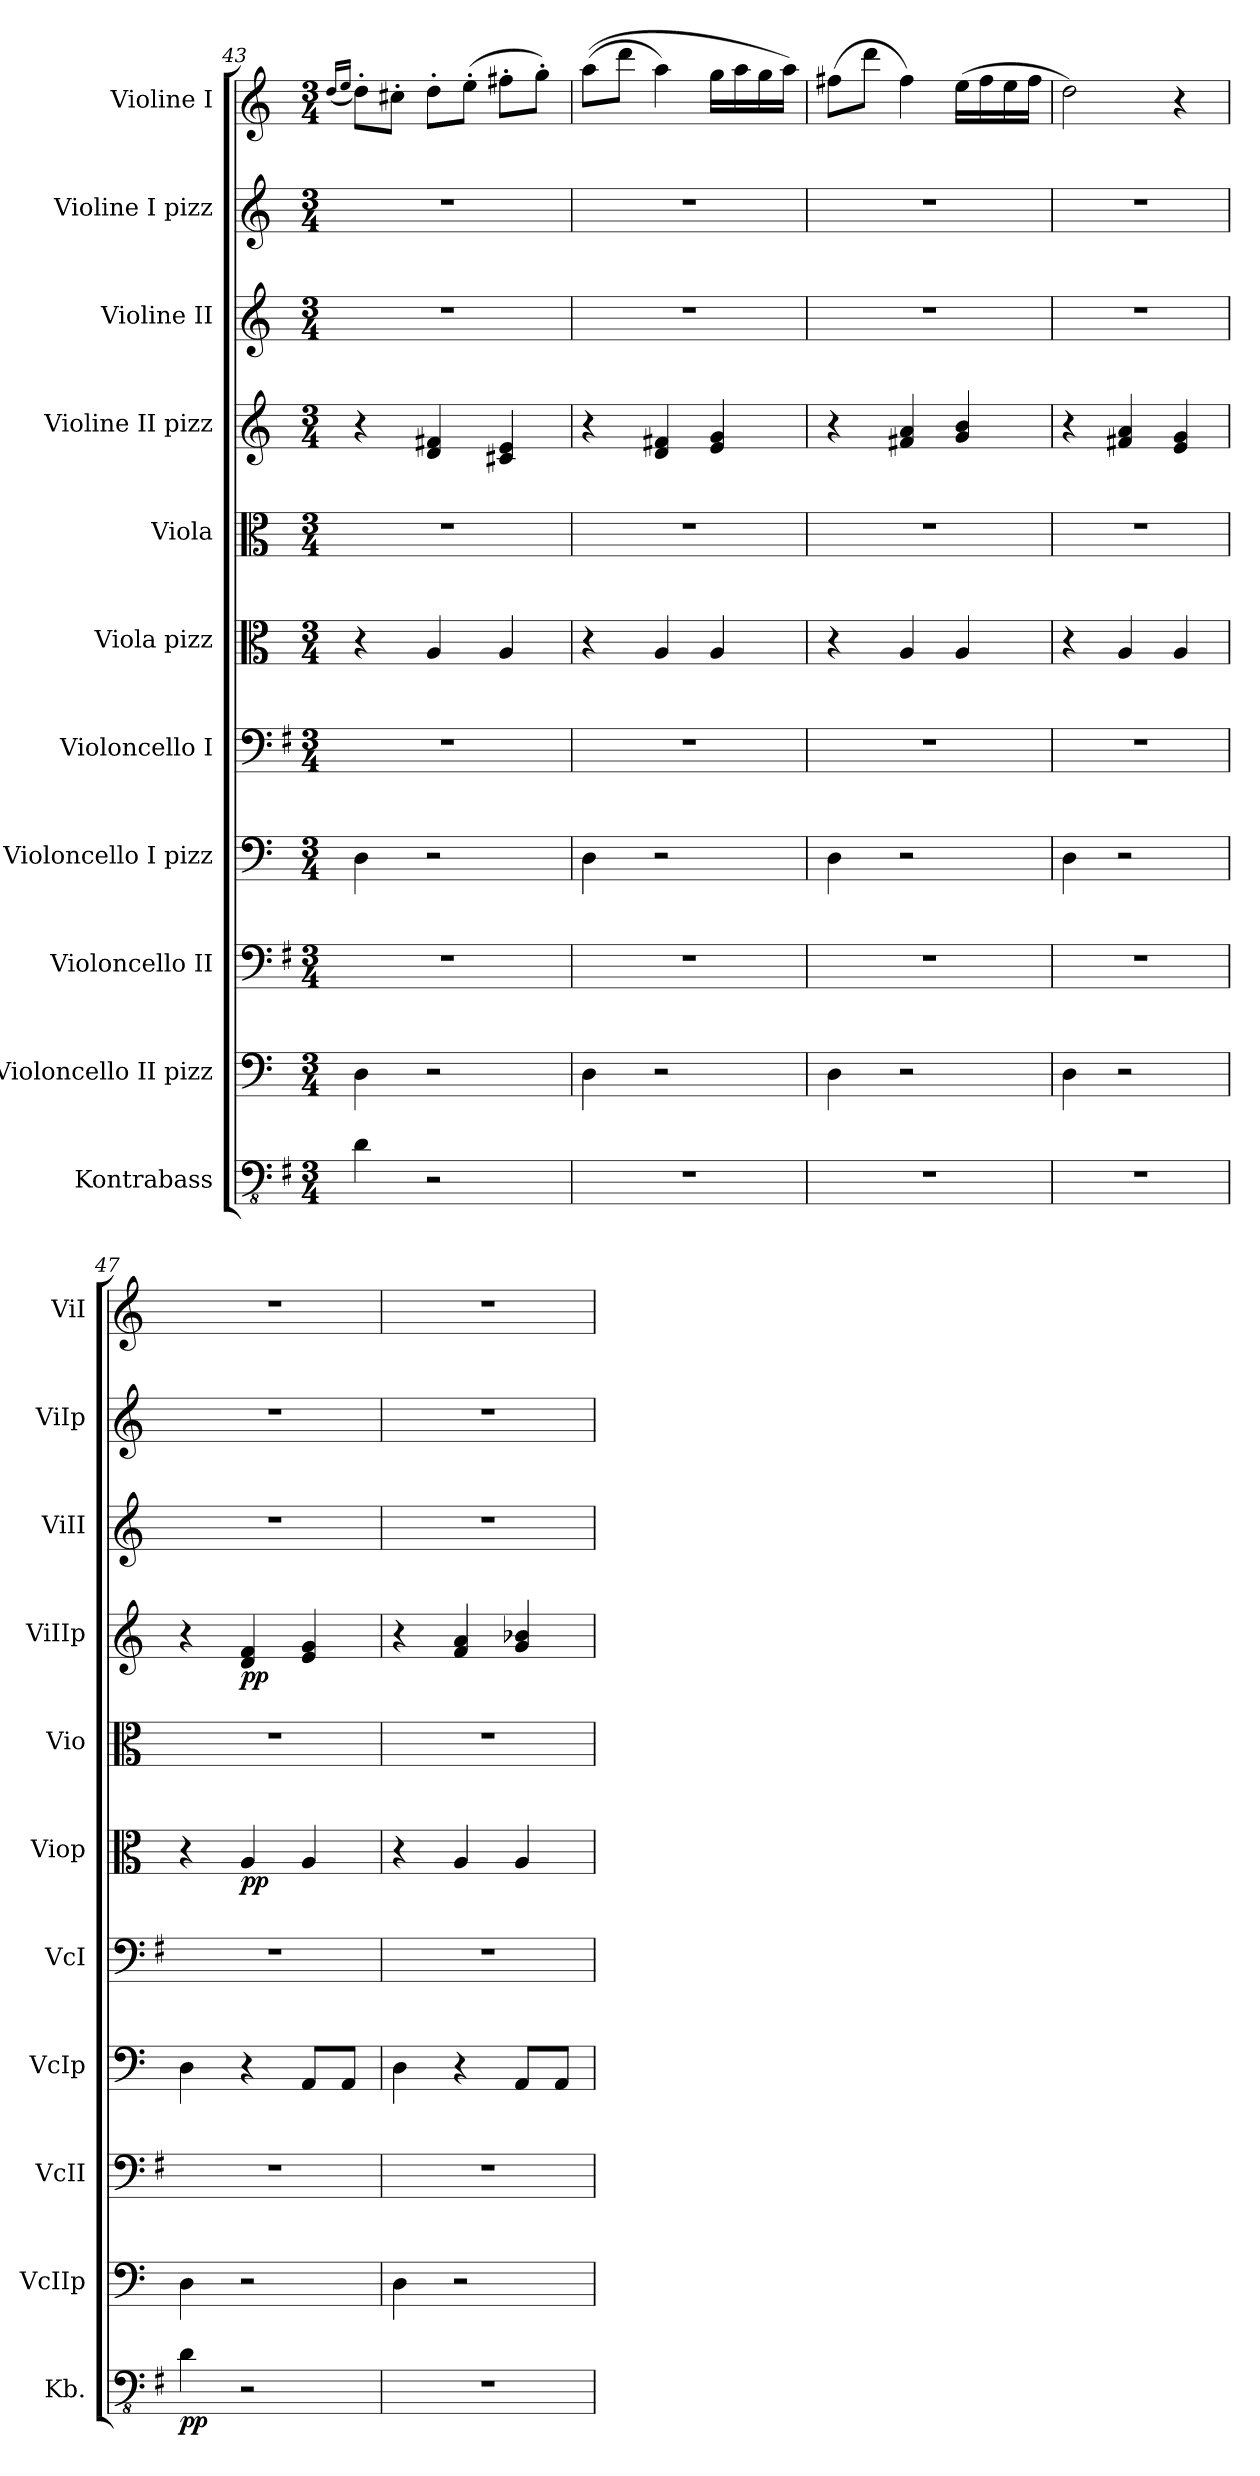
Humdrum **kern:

**kern	**dynam	**kern	**kern	**kern	**kern	**kern	**dynam	**kern	**kern	**dynam	**kern	**kern	**kern
*part11	*part11	*part10	*part9	*part8	*part7	*part6	*part6	*part5	*part4	*part4	*part3	*part2	*part1
*staff11	*staff11	*staff10	*staff9	*staff8	*staff7	*staff6	*staff6	*staff5	*staff4	*staff4	*staff3	*staff2	*staff1
*I"Kontrabass	*	*I"Violoncello II pizz	*I"Violoncello II	*I"Violoncello I pizz	*I"Violoncello I	*I"Viola pizz	*	*I"Viola	*I"Violine II  pizz	*	*I"Violine II	*I"Violine I pizz	*I"Violine I
*I'Kb.	*	*I'VcIIp	*I'VcII	*I'VcIp	*I'VcI	*I'Viop	*	*I'Vio	*I'ViIIp	*	*I'ViII	*I'ViIp	*I'ViI
*clefFv4	*	*clefF4	*clefF4	*clefF4	*clefF4	*clefC3	*	*clefC3	*clefG2	*	*clefG2	*clefG2	*clefG2
*ITrd7c12	*	*	*	*	*	*	*	*	*	*	*	*	*
*k[f#]	*	*k[]	*k[f#]	*k[]	*k[f#]	*k[]	*	*k[]	*k[]	*	*k[]	*k[]	*k[]
*M3/4	*	*M3/4	*M3/4	*M3/4	*M3/4	*M3/4	*	*M3/4	*M3/4	*	*M3/4	*M3/4	*M3/4
=43	=43	=43	=43	=43	=43	=43	=43	=43	=43	=43	=43	=43	=43
.	.	.	.	.	.	.	.	.	.	.	.	.	(16qdd/LL
.	.	.	.	.	.	.	.	.	.	.	.	.	16qee/JJ
4DD\	.	4D\	2.r	4D\	2.r	4r	.	2.r	4r	.	2.r	2.r	8dd'\L)
.	.	.	.	.	.	.	.	.	.	.	.	.	8cc#X'\J
2r	.	2r	.	2r	.	4A/	.	.	4d/ 4f#X/	.	.	.	8dd'\L
.	.	.	.	.	.	.	.	.	.	.	.	.	(8ee'\J
.	.	.	.	.	.	4A/	.	.	4c#X/ 4e/	.	.	.	8ff#X'\L
.	.	.	.	.	.	.	.	.	.	.	.	.	8gg'\J)
=44	=44	=44	=44	=44	=44	=44	=44	=44	=44	=44	=44	=44	=44
2.r	.	4D\	2.r	4D\	2.r	4r	.	2.r	4r	.	2.r	2.r	((8aa\L
.	.	.	.	.	.	.	.	.	.	.	.	.	8ddd\J
.	.	2r	.	2r	.	4A/	.	.	4d/ 4f#X/	.	.	.	4aa\)
.	.	.	.	.	.	4A/	.	.	4e/ 4g/	.	.	.	16gg\LL
.	.	.	.	.	.	.	.	.	.	.	.	.	16aa\
.	.	.	.	.	.	.	.	.	.	.	.	.	16gg\
.	.	.	.	.	.	.	.	.	.	.	.	.	16aa\JJ)
=45	=45	=45	=45	=45	=45	=45	=45	=45	=45	=45	=45	=45	=45
2.r	.	4D\	2.r	4D\	2.r	4r	.	2.r	4r	.	2.r	2.r	(8ff#X\L
.	.	.	.	.	.	.	.	.	.	.	.	.	8ddd\J
.	.	2r	.	2r	.	4A/	.	.	4f#X/ 4a/	.	.	.	4ff#\)
.	.	.	.	.	.	4A/	.	.	4g/ 4b/	.	.	.	(16ee\LL
.	.	.	.	.	.	.	.	.	.	.	.	.	16ff#\
.	.	.	.	.	.	.	.	.	.	.	.	.	16ee\
.	.	.	.	.	.	.	.	.	.	.	.	.	16ff#\JJ
!!LO:PB:g=z
=46	=46	=46	=46	=46	=46	=46	=46	=46	=46	=46	=46	=46	=46
2.r	.	4D\	2.r	4D\	2.r	4r	.	2.r	4r	.	2.r	2.r	2dd\)
.	.	2r	.	2r	.	4A/	.	.	4f#X/ 4a/	.	.	.	.
.	.	.	.	.	.	4A/	.	.	4e/ 4g/	.	.	.	4r
=47	=47	=47	=47	=47	=47	=47	=47	=47	=47	=47	=47	=47	=47
!	!LO:DY:b	!	!	!	!	!	!	!	!	!	!	!	!
4DD\	pp	4D\	2.r	4D\	2.r	4r	.	2.r	4r	.	2.r	2.r	2.r
!	!	!	!	!	!	!	!LO:DY:b	!	!	!LO:DY:b	!	!	!
2r	.	2r	.	4r	.	4A/	pp	.	4d/ 4f/	pp	.	.	.
.	.	.	.	8AA/L	.	4A/	.	.	4e/ 4g/	.	.	.	.
.	.	.	.	8AA/J	.	.	.	.	.	.	.	.	.
=48	=48	=48	=48	=48	=48	=48	=48	=48	=48	=48	=48	=48	=48
2.r	.	4D\	2.r	4D\	2.r	4r	.	2.r	4r	.	2.r	2.r	2.r
.	.	2r	.	4r	.	4A/	.	.	4f/ 4a/	.	.	.	.
.	.	.	.	8AA/L	.	4A/	.	.	4g/ 4b-X/	.	.	.	.
.	.	.	.	8AA/J	.	.	.	.	.	.	.	.	.
=	=	=	=	=	=	=	=	=	=	=	=	=	=
*-	*-	*-	*-	*-	*-	*-	*-	*-	*-	*-	*-	*-	*-
